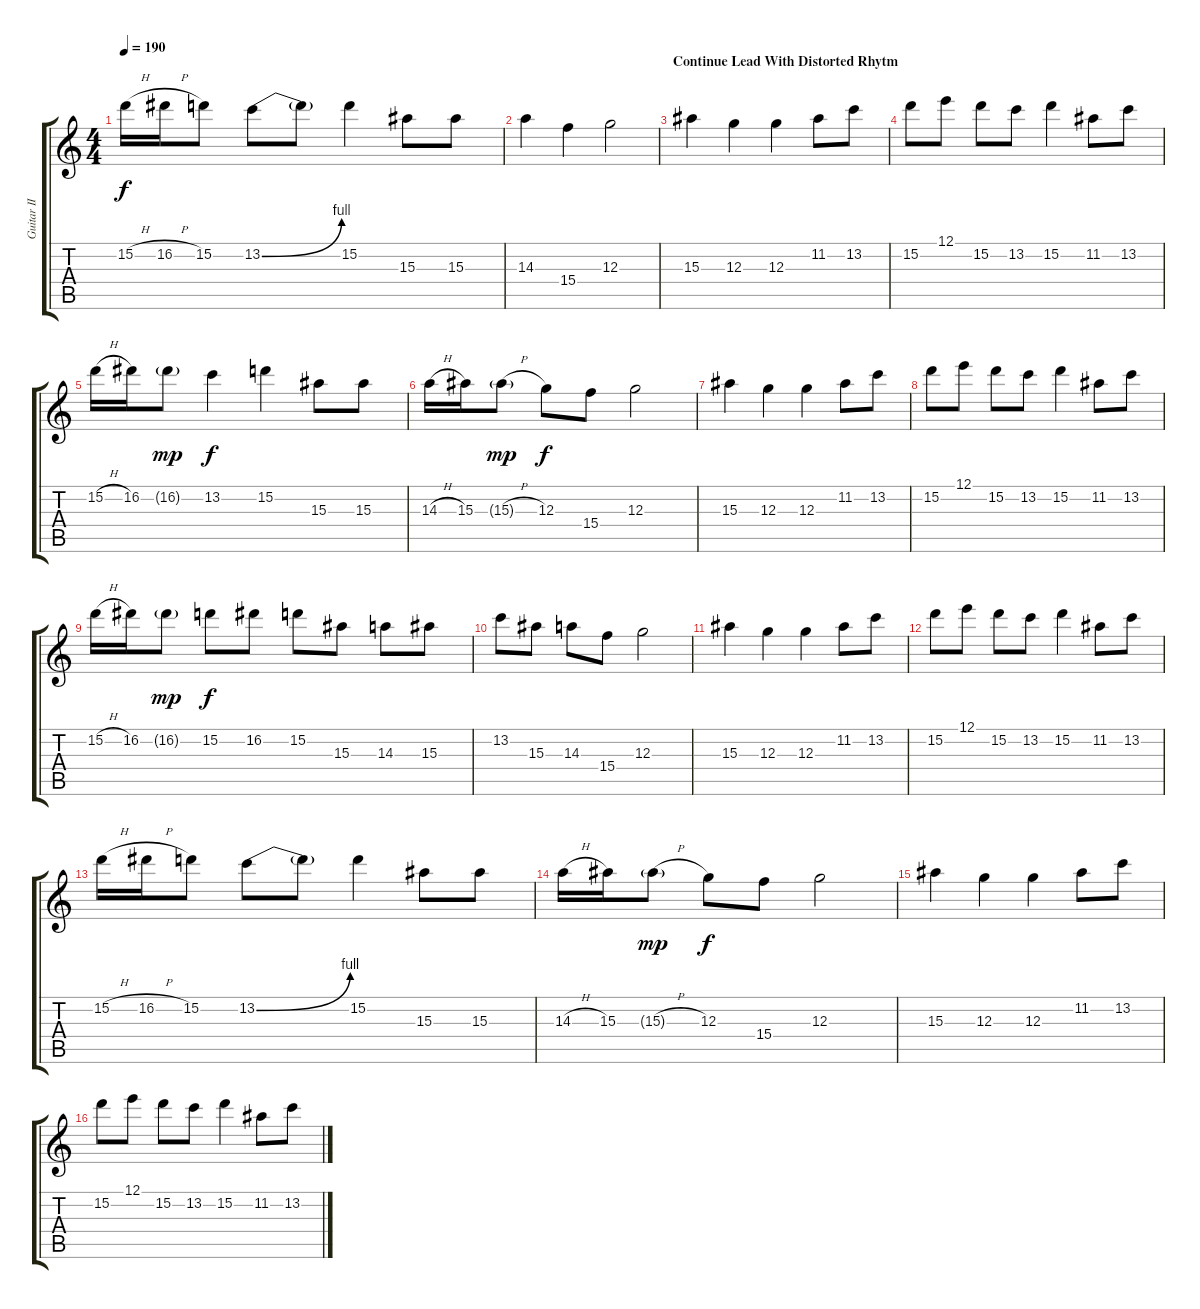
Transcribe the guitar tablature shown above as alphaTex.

\track ("Guitar II" "Guitar II") {instrument distortionguitar}
\staff {score tabs}
\tuning (E4 B3 G3 D3 A2 E2) {hide}
\ts (4 4)
\tempo 190
\clef g2
\ks c
15.2{h}.16{dy f} 16.2{h}.16 15.2.8 13.2{be (bend 0 0 60 4)}.8 13.2{t}.8 15.2.4 15.3.8 15.3.8 |
14.3.4 15.4.4 12.3.2 |
\section ("" "Continue Lead With Distorted Rhytm")
15.3.4 12.3.4 12.3.4 11.2.8 13.2.8 |
15.2.8 12.1.8 15.2.8 13.2.8 15.2.4 11.2.8 13.2.8 |
15.2{h}.16 16.2.16 16.2{g}.8{dy mp} 13.2.4{dy f} 15.2.4 15.3.8 15.3.8 |
14.3{h}.16 15.3.16 15.3{h g}.8{dy mp} 12.3.8{dy f} 15.4.8 12.3.2 |
15.3.4 12.3.4 12.3.4 11.2.8 13.2.8 |
15.2.8 12.1.8 15.2.8 13.2.8 15.2.4 11.2.8 13.2.8 |
15.2{h}.16 16.2.16 16.2{g}.8{dy mp} 15.2.8{dy f} 16.2.8 15.2.8 15.3.8 14.3.8 15.3.8 |
13.2.8 15.3.8 14.3.8 15.4.8 12.3.2 |
15.3.4 12.3.4 12.3.4 11.2.8 13.2.8 |
15.2.8 12.1.8 15.2.8 13.2.8 15.2.4 11.2.8 13.2.8 |
15.2{h}.16 16.2{h}.16 15.2.8 13.2{be (bend 0 0 60 4)}.8 13.2{t}.8 15.2.4 15.3.8 15.3.8 |
14.3{h}.16 15.3.16 15.3{h g}.8{dy mp} 12.3.8{dy f} 15.4.8 12.3.2 |
15.3.4 12.3.4 12.3.4 11.2.8 13.2.8 |
15.2.8 12.1.8 15.2.8 13.2.8 15.2.4 11.2.8 13.2.8
